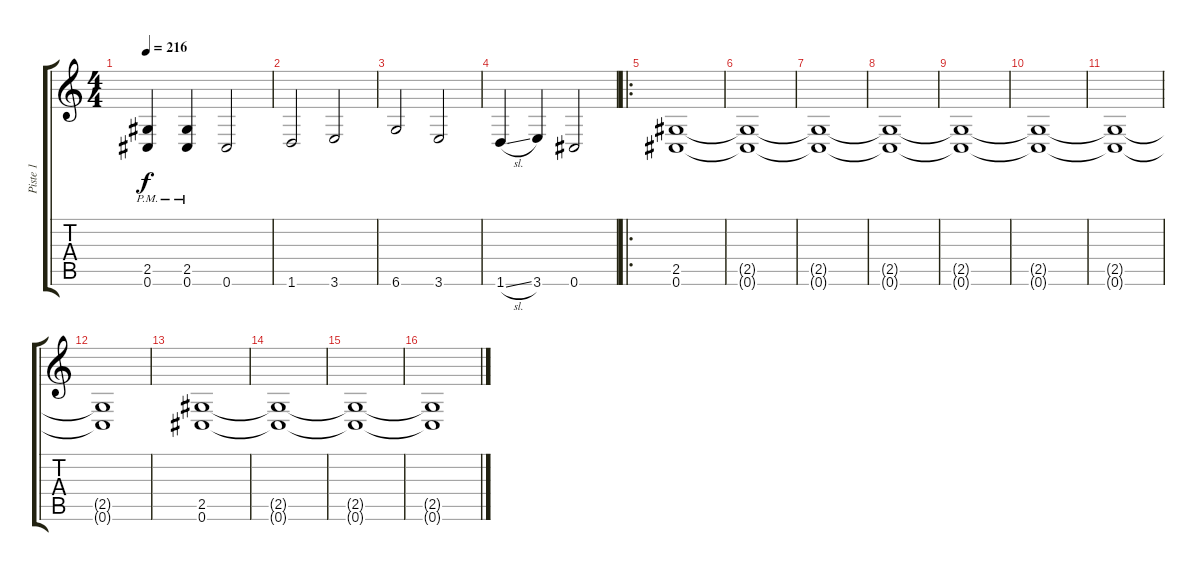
\track ("Piste 1" "Piste 1") {instrument distortionguitar}
\staff {score tabs}
\tuning (Db4 Ab3 E3 B2 Gb2 Db2) {hide}
\ts (4 4)
\tempo 216
\clef g2
\ks c
(2.5{pm} 0.6{pm}).4{dy f} (2.5{pm} 0.6{pm}).4 0.6.2 |
1.6.2 3.6.2 |
6.6.2 3.6.2 |
1.6{sl}.4 3.6.4 0.6.2 |
\ro
(2.5 0.6).1 |
(2.5{t} 0.6{t}).1 |
(2.5{t} 0.6{t}).1 |
(2.5{t} 0.6{t}).1 |
(2.5{t} 0.6{t}).1 |
(2.5{t} 0.6{t}).1 |
(2.5{t} 0.6{t}).1 |
(2.5{t} 0.6{t}).1 |
(2.5 0.6).1 |
(2.5{t} 0.6{t}).1 |
(2.5{t} 0.6{t}).1 |
(2.5{t} 0.6{t}).1
